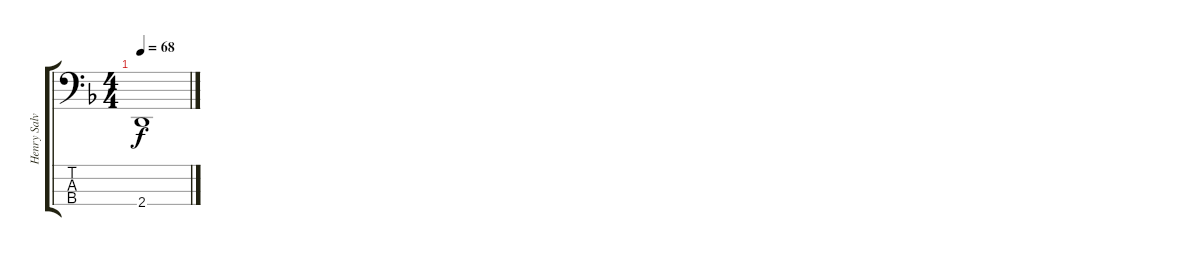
\track ("Henry Salva" "Henry Salv") {instrument electricbassfinger}
\staff {score tabs}
\tuning (F2 C2 G1 C1) {hide}
\ts (4 4)
\section ("" "")
\tempo 68
\clef f4
\ks dminor
2.4{t}.1{dy f volume 15}
